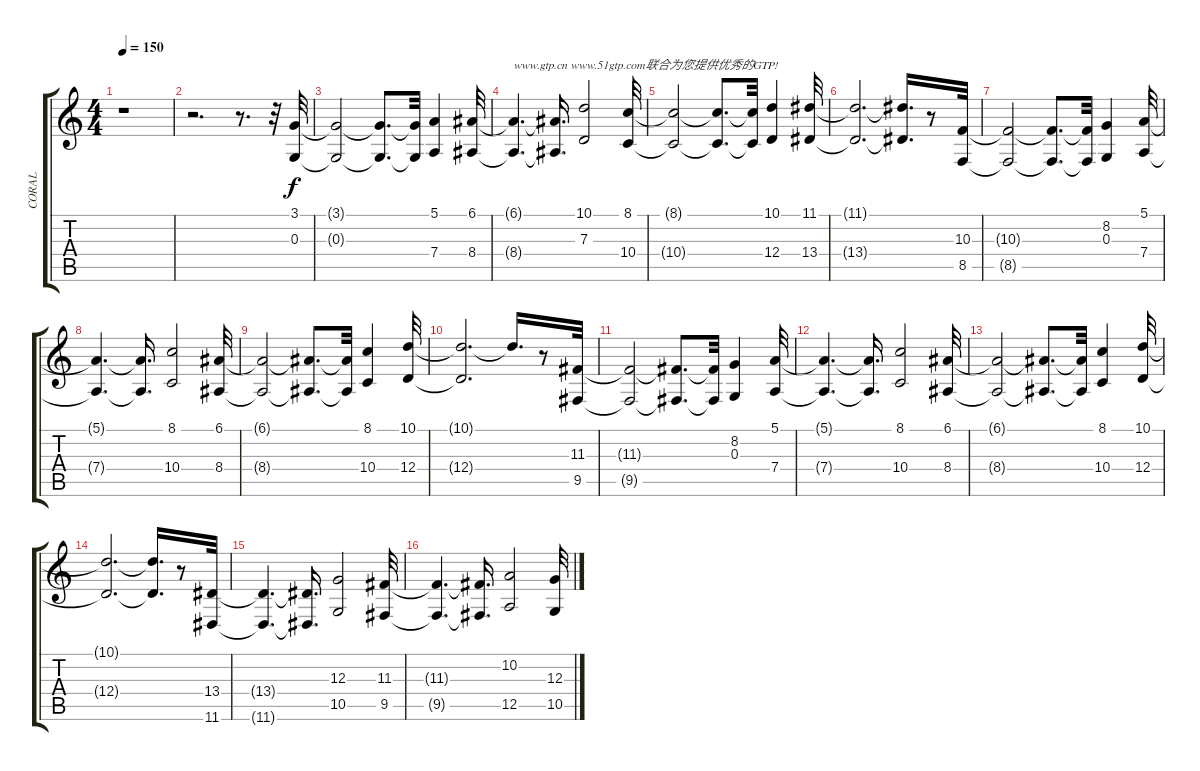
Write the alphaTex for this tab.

\track ("CORAL" "CORAL") {instrument choiraahs}
\staff {score tabs}
\tuning (E4 B3 G3 D3 A2 E2) {hide}
\ts (4 4)
\tempo 150
\clef g2
\ks c
r.1{dy f} |
r.2{d} r.8{d} r.32 (3.1 0.3).32 |
(3.1{t} 0.3{t}).2 (3.1{t} 0.3{t}).8{d} (3.1{t} 0.3{t}).32 (5.1 7.4).4 (6.1 8.4).32 |
(6.1{t} 8.4{t}).4{d txt "www.gtp.cn www.51gtp.com联合为您提供优秀的GTP!"} (6.1{t} 8.4{t}).16{d} (10.1 7.3).2 (8.1 10.4).32 |
(8.1{t} 10.4{t}).2 (8.1{t} 10.4{t}).8{d} (8.1{t} 10.4{t}).32 (10.1 12.4).4 (11.1 13.4).32 |
(11.1{t} 13.4{t}).2{d} (11.1{t} 13.4{t}).16{d} r.8 (10.3 8.5).32 |
(10.3{t} 8.5{t}).2 (10.3{t} 8.5{t}).8{d} (10.3{t} 8.5{t}).32 (8.2 0.3).4 (5.1 7.4).32 |
(5.1{t} 7.4{t}).4{d} (5.1{t} 7.4{t}).16{d} (8.1 10.4).2 (6.1 8.4).32 |
(6.1{t} 8.4{t}).2 (6.1{t} 8.4{t}).8{d} (6.1{t} 8.4{t}).32 (8.1 10.4).4 (10.1 12.4).32 |
(10.1{t} 12.4{t}).2{d} 10.1{t}.16{d} r.8 (11.3 9.5).32 |
(11.3{t} 9.5{t}).2 (11.3{t} 9.5{t}).8{d} (11.3{t} 9.5{t}).32 (8.2 0.3).4 (5.1 7.4).32 |
(5.1{t} 7.4{t}).4{d} (5.1{t} 7.4{t}).16{d} (8.1 10.4).2 (6.1 8.4).32 |
(6.1{t} 8.4{t}).2 (6.1{t} 8.4{t}).8{d} (6.1{t} 8.4{t}).32 (8.1 10.4).4 (10.1 12.4).32 |
(10.1{t} 12.4{t}).2{d} (10.1{t} 12.4{t}).16{d} r.8 (13.4 11.6).32 |
(13.4{t} 11.6{t}).4{d} (13.4{t} 11.6{t}).16{d} (12.3 10.5).2 (11.3 9.5).32 |
(11.3{t} 9.5{t}).4{d} (11.3{t} 9.5{t}).16{d} (10.2 12.5).2 (12.3 10.5).32
